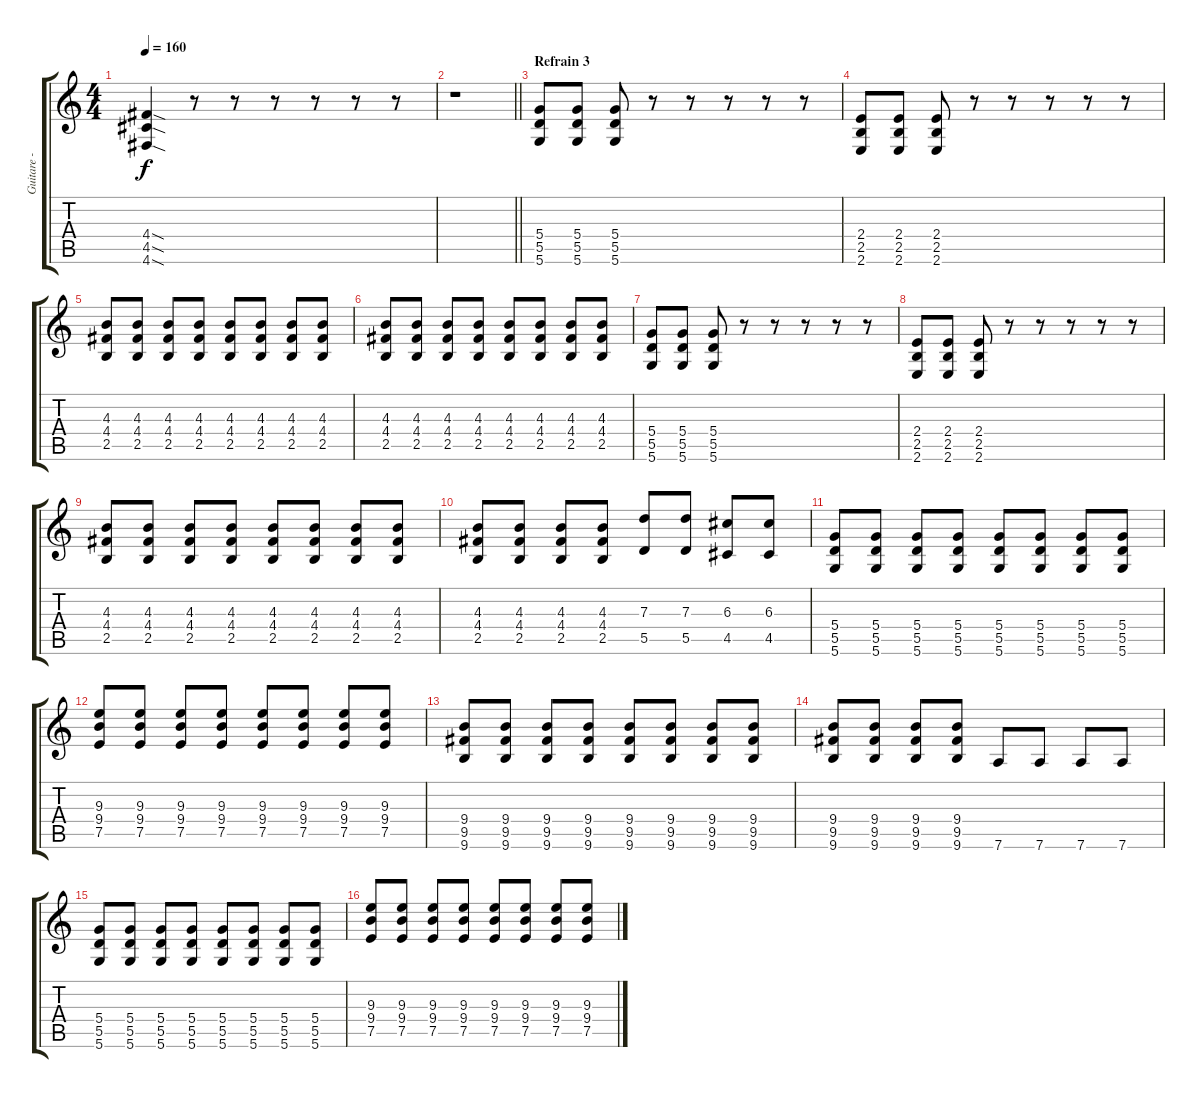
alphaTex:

\track ("Guitare - Jussi" "Guitare - ") {instrument overdrivenguitar}
\staff {score tabs}
\tuning (E4 B3 G3 D3 A2 D2) {hide}
\ts (4 4)
\tempo 160
\clef g2
\ks c
(4.4{sod} 4.5{sod} 4.6{sod}).4{dy f} r.8 r.8 r.8 r.8 r.8 r.8 |
\barLineRight lightlight
r.1 |
\section ("" "Refrain 3")
(5.4 5.5 5.6).8 (5.4 5.5 5.6).8 (5.4 5.5 5.6).8 r.8 r.8 r.8 r.8 r.8 |
(2.4 2.5 2.6).8 (2.4 2.5 2.6).8 (2.4 2.5 2.6).8 r.8 r.8 r.8 r.8 r.8 |
(4.3 4.4 2.5).8 (4.3 4.4 2.5).8 (4.3 4.4 2.5).8 (4.3 4.4 2.5).8 (4.3 4.4 2.5).8 (4.3 4.4 2.5).8 (4.3 4.4 2.5).8 (4.3 4.4 2.5).8 |
(4.3 4.4 2.5).8 (4.3 4.4 2.5).8 (4.3 4.4 2.5).8 (4.3 4.4 2.5).8 (4.3 4.4 2.5).8 (4.3 4.4 2.5).8 (4.3 4.4 2.5).8 (4.3 4.4 2.5).8 |
(5.4 5.5 5.6).8 (5.4 5.5 5.6).8 (5.4 5.5 5.6).8 r.8 r.8 r.8 r.8 r.8 |
(2.4 2.5 2.6).8 (2.4 2.5 2.6).8 (2.4 2.5 2.6).8 r.8 r.8 r.8 r.8 r.8 |
(4.3 4.4 2.5).8 (4.3 4.4 2.5).8 (4.3 4.4 2.5).8 (4.3 4.4 2.5).8 (4.3 4.4 2.5).8 (4.3 4.4 2.5).8 (4.3 4.4 2.5).8 (4.3 4.4 2.5).8 |
(4.3 4.4 2.5).8 (4.3 4.4 2.5).8 (4.3 4.4 2.5).8 (4.3 4.4 2.5).8 (7.3 5.5).8 (7.3 5.5).8 (6.3 4.5).8 (6.3 4.5).8 |
(5.4 5.5 5.6).8 (5.4 5.5 5.6).8 (5.4 5.5 5.6).8 (5.4 5.5 5.6).8 (5.4 5.5 5.6).8 (5.4 5.5 5.6).8 (5.4 5.5 5.6).8 (5.4 5.5 5.6).8 |
(9.3 9.4 7.5).8 (9.3 9.4 7.5).8 (9.3 9.4 7.5).8 (9.3 9.4 7.5).8 (9.3 9.4 7.5).8 (9.3 9.4 7.5).8 (9.3 9.4 7.5).8 (9.3 9.4 7.5).8 |
(9.4 9.5 9.6).8 (9.4 9.5 9.6).8 (9.4 9.5 9.6).8 (9.4 9.5 9.6).8 (9.4 9.5 9.6).8 (9.4 9.5 9.6).8 (9.4 9.5 9.6).8 (9.4 9.5 9.6).8 |
(9.4 9.5 9.6).8 (9.4 9.5 9.6).8 (9.4 9.5 9.6).8 (9.4 9.5 9.6).8 7.6.8 7.6.8 7.6.8 7.6.8 |
(5.4 5.5 5.6).8 (5.4 5.5 5.6).8 (5.4 5.5 5.6).8 (5.4 5.5 5.6).8 (5.4 5.5 5.6).8 (5.4 5.5 5.6).8 (5.4 5.5 5.6).8 (5.4 5.5 5.6).8 |
(9.3 9.4 7.5).8 (9.3 9.4 7.5).8 (9.3 9.4 7.5).8 (9.3 9.4 7.5).8 (9.3 9.4 7.5).8 (9.3 9.4 7.5).8 (9.3 9.4 7.5).8 (9.3 9.4 7.5).8
